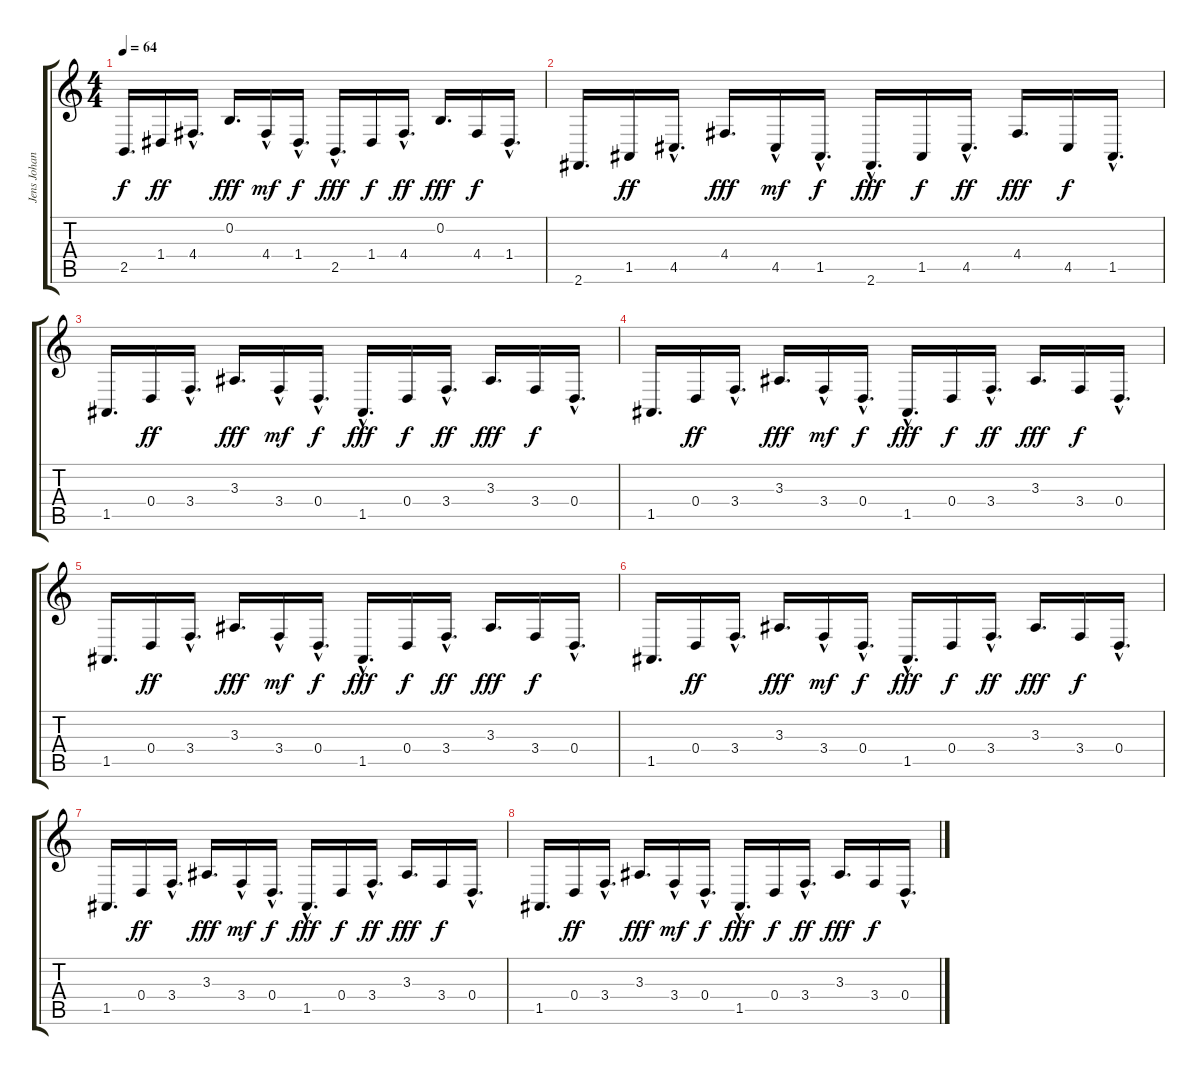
\track ("Jens Johansson" "Jens Johan") {instrument fx5brightness}
\staff {score tabs}
\tuning (E4 B3 G3 D3 A2 E2) {hide}
\ts (4 4)
\tempo 64
\clef g2
\ks c
2.5.16{d dy f} 1.4.16{dy ff} 4.4{hac}.16{d} 0.2.16{d dy fff} 4.4{hac}.16{dy mf} 1.4{hac}.16{d dy f} 2.5{hac}.16{d dy fff} 1.4.16{dy f} 4.4{hac}.16{d dy ff} 0.2.16{d dy fff} 4.4.16{dy f} 1.4{hac}.16{d} |
2.6.16{d} 1.5.16{dy ff} 4.5{hac}.16{d} 4.4.16{d dy fff} 4.5{hac}.16{dy mf} 1.5{hac}.16{d dy f} 2.6{hac}.16{d dy fff} 1.5.16{dy f} 4.5{hac}.16{d dy ff} 4.4.16{d dy fff} 4.5.16{dy f} 1.5{hac}.16{d} |
1.5.16{d} 0.4.16{dy ff} 3.4{hac}.16{d} 3.3.16{d dy fff} 3.4{hac}.16{dy mf} 0.4{hac}.16{d dy f} 1.5{hac}.16{d dy fff} 0.4.16{dy f} 3.4{hac}.16{d dy ff} 3.3.16{d dy fff} 3.4.16{dy f} 0.4{hac}.16{d} |
1.5.16{d} 0.4.16{dy ff} 3.4{hac}.16{d} 3.3.16{d dy fff} 3.4{hac}.16{dy mf} 0.4{hac}.16{d dy f} 1.5{hac}.16{d dy fff} 0.4.16{dy f} 3.4{hac}.16{d dy ff} 3.3.16{d dy fff} 3.4.16{dy f} 0.4{hac}.16{d} |
1.5.16{d} 0.4.16{dy ff} 3.4{hac}.16{d} 3.3.16{d dy fff} 3.4{hac}.16{dy mf} 0.4{hac}.16{d dy f} 1.5{hac}.16{d dy fff} 0.4.16{dy f} 3.4{hac}.16{d dy ff} 3.3.16{d dy fff} 3.4.16{dy f} 0.4{hac}.16{d} |
1.5.16{d} 0.4.16{dy ff} 3.4{hac}.16{d} 3.3.16{d dy fff} 3.4{hac}.16{dy mf} 0.4{hac}.16{d dy f} 1.5{hac}.16{d dy fff} 0.4.16{dy f} 3.4{hac}.16{d dy ff} 3.3.16{d dy fff} 3.4.16{dy f} 0.4{hac}.16{d} |
1.5.16{d} 0.4.16{dy ff} 3.4{hac}.16{d} 3.3.16{d dy fff} 3.4{hac}.16{dy mf} 0.4{hac}.16{d dy f} 1.5{hac}.16{d dy fff} 0.4.16{dy f} 3.4{hac}.16{d dy ff} 3.3.16{d dy fff} 3.4.16{dy f} 0.4{hac}.16{d} |
1.5.16{d} 0.4.16{dy ff} 3.4{hac}.16{d} 3.3.16{d dy fff} 3.4{hac}.16{dy mf} 0.4{hac}.16{d dy f} 1.5{hac}.16{d dy fff} 0.4.16{dy f} 3.4{hac}.16{d dy ff} 3.3.16{d dy fff} 3.4.16{dy f} 0.4{hac}.16{d}
